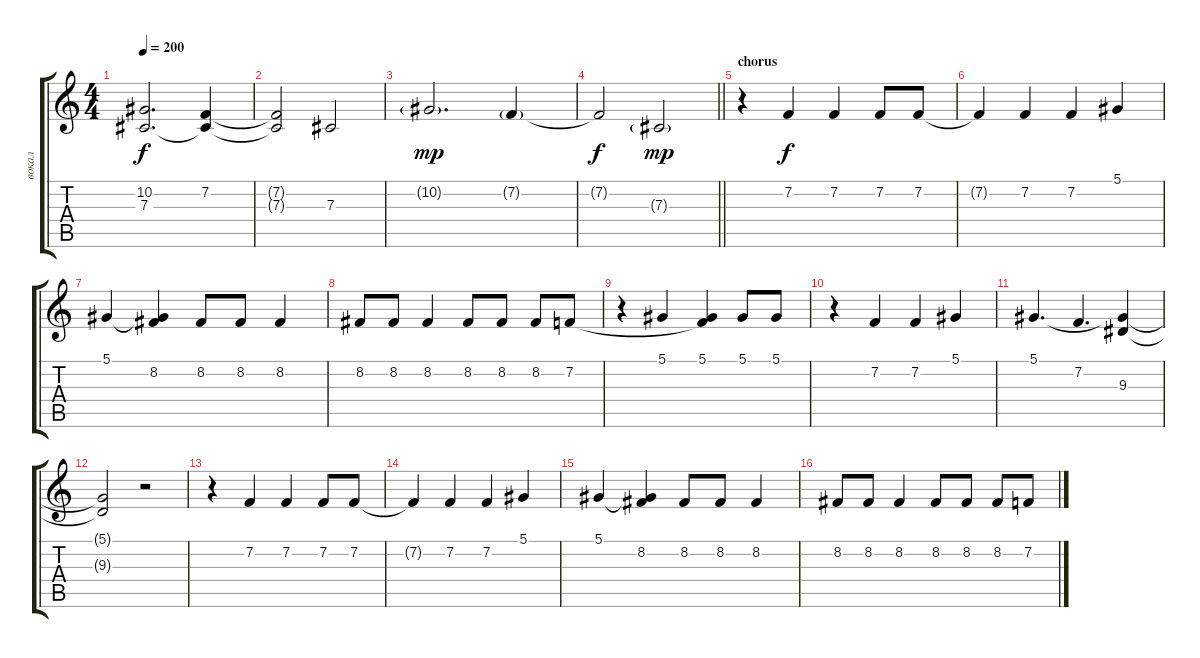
\track ("вокал" "вокал") {instrument altosax}
\staff {score tabs}
\tuning (Eb4 Bb3 Gb3 Db3 Ab2 Db2) {hide}
\ts (4 4)
\tempo 200
\clef g2
\ks c
(10.2 7.3).2{d dy f} (7.2 7.3{t}).4 |
(7.2{t} 7.3{t}).2 7.3.2 |
10.2{g}.2{d dy mp} 7.2{g}.4 |
\barLineRight lightlight
7.2{t}.2{dy f} 7.3{g}.2{dy mp} |
\section ("" "chorus")
r.4 7.2.4{dy f} 7.2.4 7.2.8 7.2.8 |
7.2{t}.4 7.2.4 7.2.4 5.1.4 |
5.1.4 (5.1{t} 8.2).4 8.2.8 8.2.8 8.2.4 |
8.2.8 8.2.8 8.2.4 8.2.8 8.2.8 8.2.8 7.2.8 |
r.4 5.1.4 (5.1 7.2{t}).4 5.1.8 5.1.8 |
r.4 7.2.4 7.2.4 5.1.4 |
5.1.4{d} 7.2.4{d} (5.1{t} 9.3).4 |
(5.1{t} 9.3{t}).2 r.2 |
r.4 7.2.4 7.2.4 7.2.8 7.2.8 |
7.2{t}.4 7.2.4 7.2.4 5.1.4 |
5.1.4 (5.1{t} 8.2).4 8.2.8 8.2.8 8.2.4 |
8.2.8 8.2.8 8.2.4 8.2.8 8.2.8 8.2.8 7.2.8
